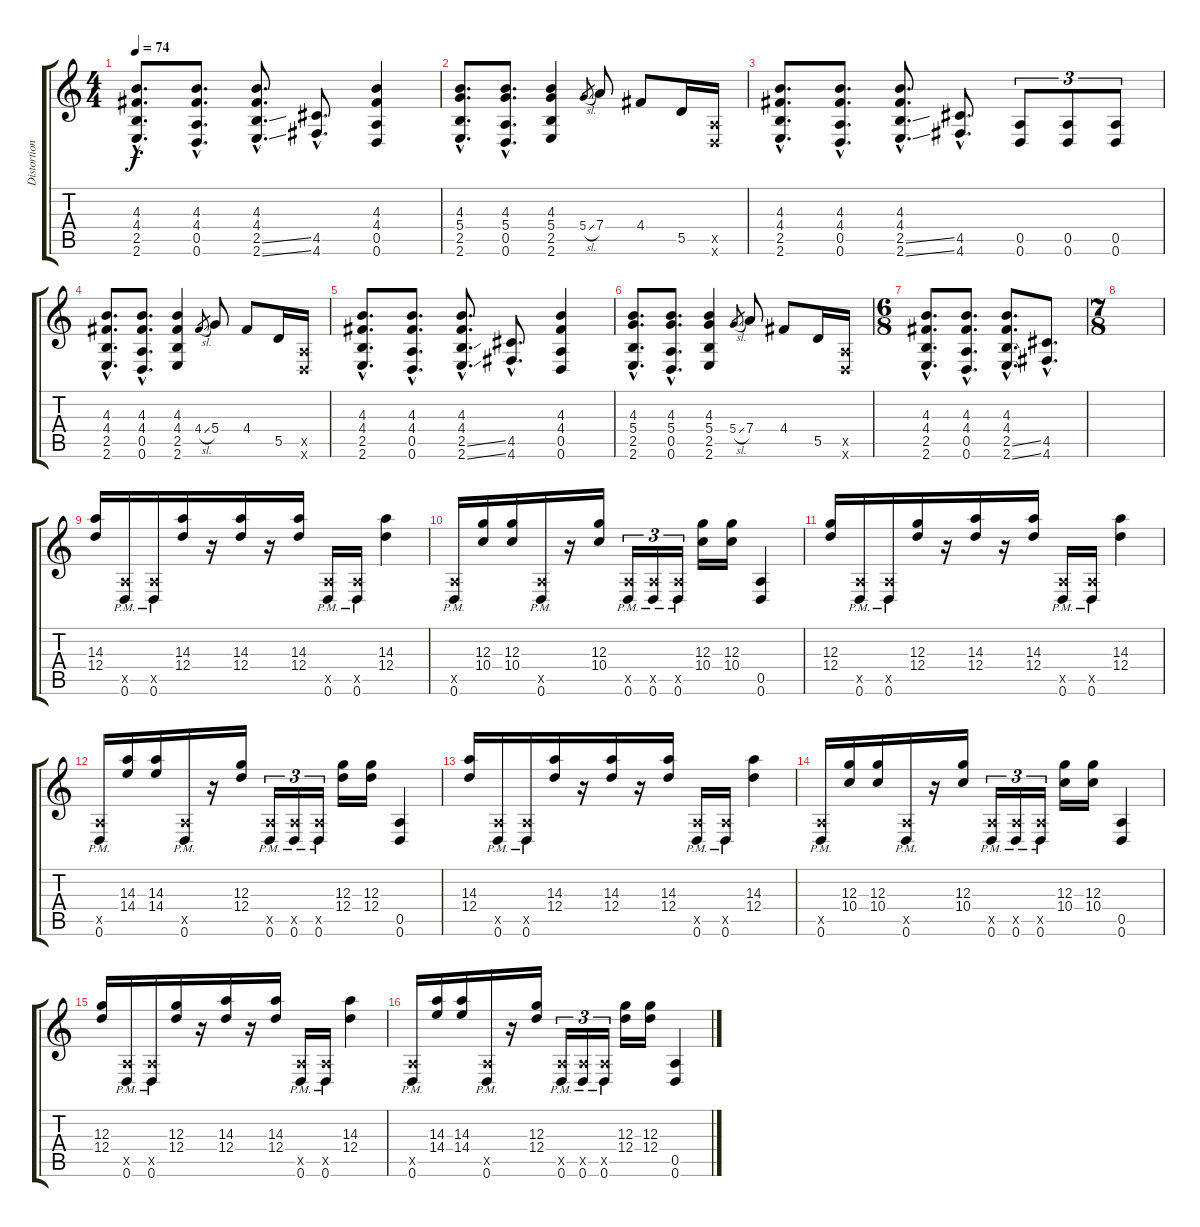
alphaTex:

\track ("Distortion Guitar II" "Distortion") {instrument distortionguitar}
\staff {score tabs}
\tuning (E4 B3 G3 D3 A2 D2) {hide}
\ts (4 4)
\tempo 74
\clef g2
\ks c
(4.3{hac} 4.4{hac} 2.5{hac} 2.6{hac}).8{d dy f} (4.3{hac} 4.4{hac} 0.5{hac} 0.6{hac}).8{d} (4.3{hac} 4.4{hac} 2.5{ss hac} 2.6{ss hac}).8{d} (4.5{hac} 4.6{hac}).8{d} (4.3 4.4 0.5 0.6).4 |
(4.3{hac} 5.4{hac} 2.5{hac} 2.6{hac}).8{d} (4.3{hac} 5.4{hac} 0.5{hac} 0.6{hac}).8{d} (4.3 5.4 2.5 2.6).4 5.4{sl}.8{gr} 7.4.8 4.4.8 5.5.16 (0.5{x} 0.6{x}).16 |
(4.3{hac} 4.4{hac} 2.5{hac} 2.6{hac}).8{d} (4.3{hac} 4.4{hac} 0.5{hac} 0.6{hac}).8{d} (4.3{hac} 4.4{hac} 2.5{ss hac} 2.6{ss hac}).8{d} (4.5{hac} 4.6{hac}).8{d} (0.5 0.6).8{tu (3 2)} (0.5 0.6).8{tu (3 2)} (0.5 0.6).8{tu (3 2)} |
(4.3{hac} 4.4{hac} 2.5{hac} 2.6{hac}).8{d} (4.3{hac} 4.4{hac} 0.5{hac} 0.6{hac}).8{d} (4.3 4.4 2.5 2.6).4 4.4{sl}.8{gr} 5.4.8 4.4.8 5.5.16 (0.5{x} 0.6{x}).16 |
(4.3{hac} 4.4{hac} 2.5{hac} 2.6{hac}).8{d} (4.3{hac} 4.4{hac} 0.5{hac} 0.6{hac}).8{d} (4.3{hac} 4.4{hac} 2.5{ss hac} 2.6{ss hac}).8{d} (4.5{hac} 4.6{hac}).8{d} (4.3 4.4 0.5 0.6).4 |
(4.3{hac} 5.4{hac} 2.5{hac} 2.6{hac}).8{d} (4.3{hac} 5.4{hac} 0.5{hac} 0.6{hac}).8{d} (4.3 5.4 2.5 2.6).4 5.4{sl}.8{gr} 7.4.8 4.4.8 5.5.16 (0.5{x} 0.6{x}).16 |
\ts (6 8)
(4.3{hac} 4.4{hac} 2.5{hac} 2.6{hac}).8{d} (4.3{hac} 4.4{hac} 0.5{hac} 0.6{hac}).8{d} (4.3{hac} 4.4{hac} 2.5{ss hac} 2.6{ss hac}).8{d} (4.5{hac} 4.6{hac}).8{d} |
\ts (7 8)
|
(14.3 12.4).16 (0.5{x} 0.6{pm}).16 (0.5{x} 0.6{pm}).16 (14.3 12.4).16 r.16 (14.3 12.4).16 r.16 (14.3 12.4).16 (0.5{x} 0.6{pm}).16 (0.5{x} 0.6{pm}).16 (14.3 12.4).4 |
(0.5{x} 0.6{pm}).16 (12.3 10.4).16 (12.3 10.4).16 (0.5{x} 0.6{pm}).16 r.16 (12.3 10.4).16 (0.5{x} 0.6{pm}).16{tu (3 2)} (0.5{x} 0.6{pm}).16{tu (3 2)} (0.5{x} 0.6{pm}).16{tu (3 2)} (12.3 10.4).16 (12.3 10.4).16 (0.5 0.6).4 |
(12.3 12.4).16 (0.5{x} 0.6{pm}).16 (0.5{x} 0.6{pm}).16 (12.3 12.4).16 r.16 (14.3 12.4).16 r.16 (14.3 12.4).16 (0.5{x} 0.6{pm}).16 (0.5{x} 0.6{pm}).16 (14.3 12.4).4 |
(0.5{x} 0.6{pm}).16 (14.3 14.4).16 (14.3 14.4).16 (0.5{x} 0.6{pm}).16 r.16 (12.3 12.4).16 (0.5{x} 0.6{pm}).16{tu (3 2)} (0.5{x} 0.6{pm}).16{tu (3 2)} (0.5{x} 0.6{pm}).16{tu (3 2)} (12.3 12.4).16 (12.3 12.4).16 (0.5 0.6).4 |
(14.3 12.4).16 (0.5{x} 0.6{pm}).16 (0.5{x} 0.6{pm}).16 (14.3 12.4).16 r.16 (14.3 12.4).16 r.16 (14.3 12.4).16 (0.5{x} 0.6{pm}).16 (0.5{x} 0.6{pm}).16 (14.3 12.4).4 |
(0.5{x} 0.6{pm}).16 (12.3 10.4).16 (12.3 10.4).16 (0.5{x} 0.6{pm}).16 r.16 (12.3 10.4).16 (0.5{x} 0.6{pm}).16{tu (3 2)} (0.5{x} 0.6{pm}).16{tu (3 2)} (0.5{x} 0.6{pm}).16{tu (3 2)} (12.3 10.4).16 (12.3 10.4).16 (0.5 0.6).4 |
(12.3 12.4).16 (0.5{x} 0.6{pm}).16 (0.5{x} 0.6{pm}).16 (12.3 12.4).16 r.16 (14.3 12.4).16 r.16 (14.3 12.4).16 (0.5{x} 0.6{pm}).16 (0.5{x} 0.6{pm}).16 (14.3 12.4).4 |
(0.5{x} 0.6{pm}).16 (14.3 14.4).16 (14.3 14.4).16 (0.5{x} 0.6{pm}).16 r.16 (12.3 12.4).16 (0.5{x} 0.6{pm}).16{tu (3 2)} (0.5{x} 0.6{pm}).16{tu (3 2)} (0.5{x} 0.6{pm}).16{tu (3 2)} (12.3 12.4).16 (12.3 12.4).16 (0.5 0.6).4
